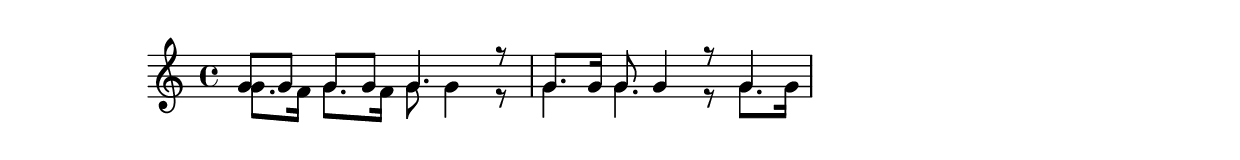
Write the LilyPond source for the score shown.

\version "2.3.16"
\header {
    
    texidoc = "If NoteCollision has merge-differently-dotted = ##t note
heads that have differing dot counts may be merged anyway.  Dots
should not disappear when merging similar note heads."
    
}

\paper { raggedright= ##t }
	
\score {
    \context Staff \relative c'' <<
	{
	    g8[ g8]
	    \override Staff.NoteCollision  #'merge-differently-dotted = ##t
	    g8[ g8]
	    g4. r8 g8. g16
	    g8 g4 r8 g4
	}
	\\
	{
	    g8.[ f16]
	    g8.[ f16]
	    g8 g4 r8 g4
	    g4. r8 g8. g16
	}
    >>
}

